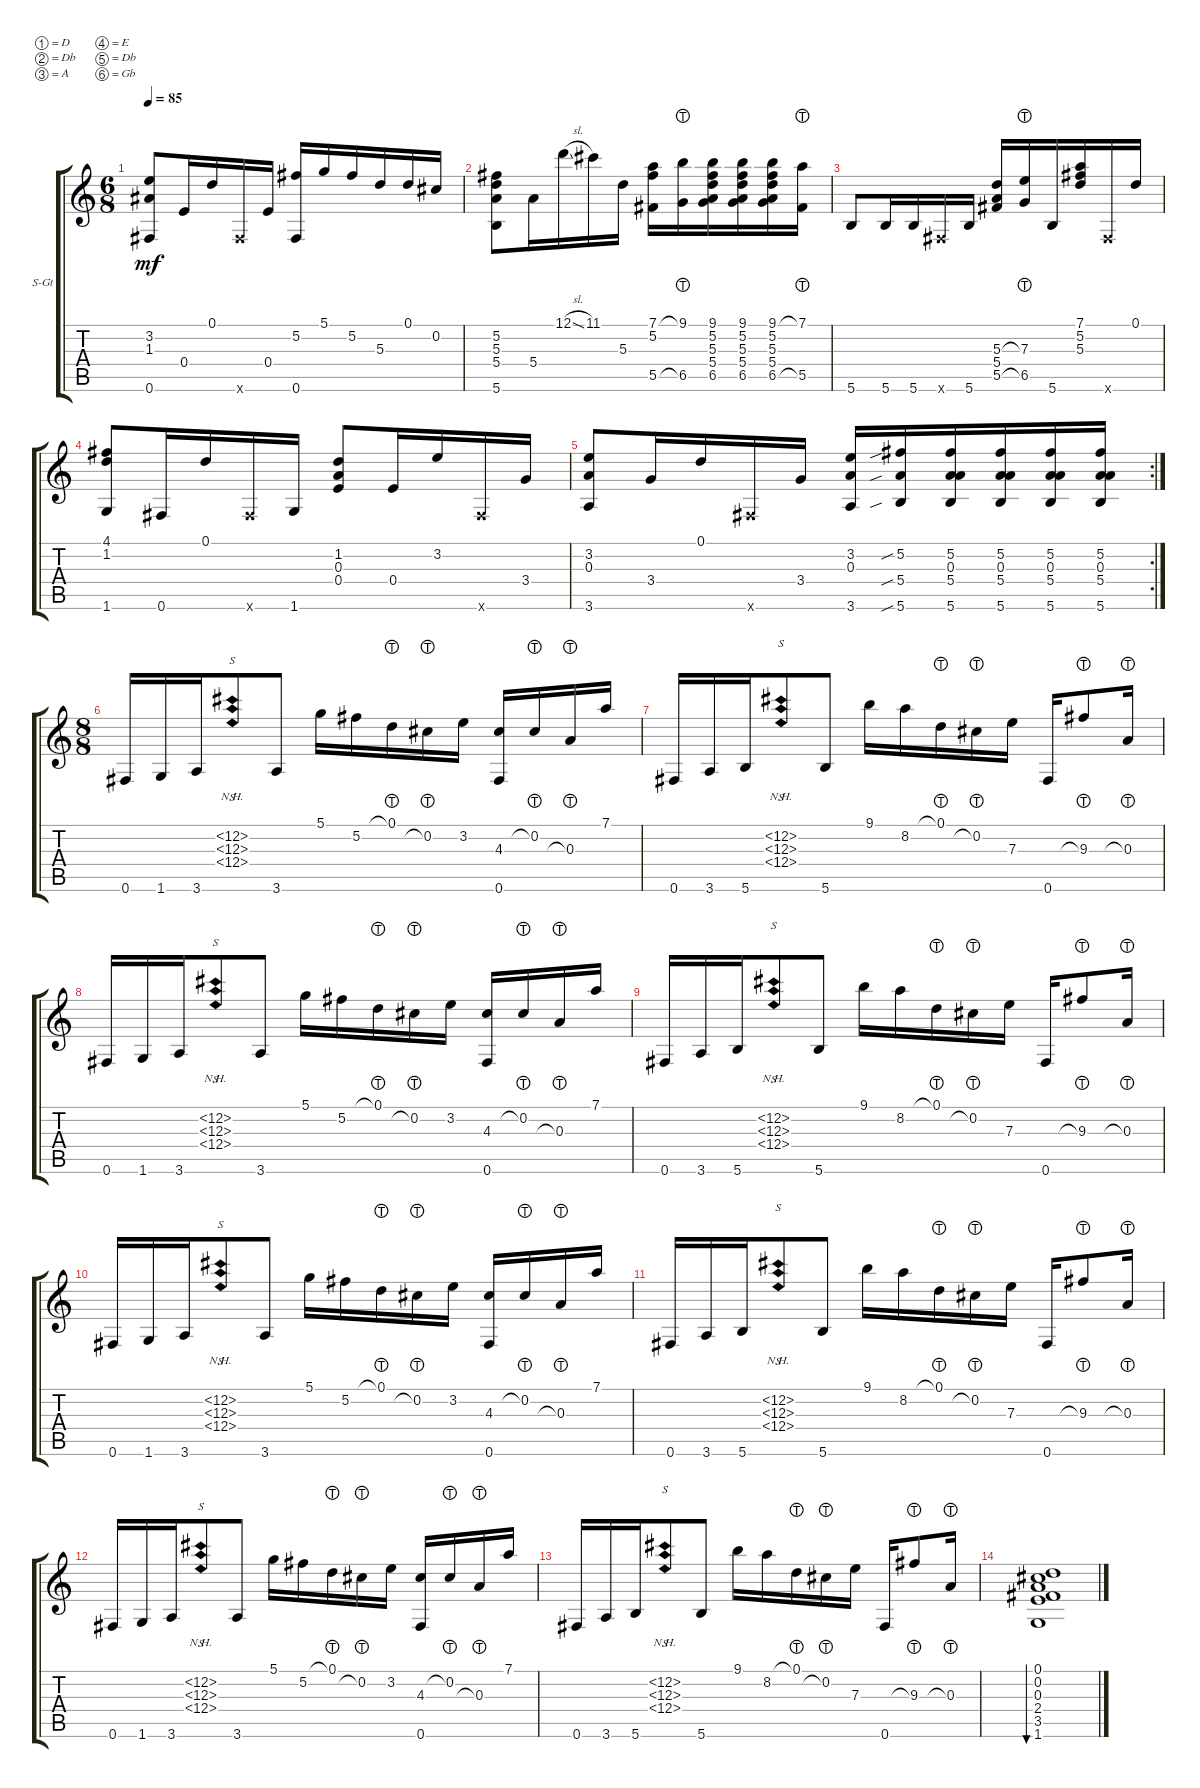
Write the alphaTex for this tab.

\defaultSystemsLayout 4
\bracketExtendMode groupsimilarinstruments
\firstSystemTrackNameOrientation horizontal
\otherSystemsTrackNameOrientation horizontal
\track ("Steel Guitar" "S-Gt") {instrument acousticguitarsteel}
\staff {score tabs}
\tuning (D4 Db4 A3 E3 Db3 Gb2)
\ts (6 8)
\tempo 85
\clef g2
\ks c
(0.6 1.3 3.2).8{dy mf} 0.4.16 0.1.16 0.6{x}.16 0.4.16 (0.6 5.2).16 5.1.16 5.2.16 5.3.16 0.1.16 0.2.16 |
(5.6 5.4 5.3 5.2).8 5.4.16 12.1{sl}.16 11.1.16 5.3.16 (7.1 5.2 5.5).16 (6.5{lht} 9.1{lht}).16 (6.5 5.4 5.3 5.2 9.1).16 (9.1 5.2 5.3 5.4 6.5).16 (6.5 5.4 5.3 5.2 9.1).16 (5.5{lht} 7.1{lht}).16 |
5.6.8 5.6.16 5.6.16 0.6{x}.16 5.6.16 (5.5 5.4 5.3).16 (7.3{lht} 6.5{lht}).16 5.6.16 (5.3 5.2 7.1).16 0.6{x}.16 0.1.16 |
(1.6 1.2 4.1).8 0.6.16 0.1.16 0.6{x}.16 1.6.16 (0.4 0.3 1.2).8 0.4.16 3.2.16 0.6{x}.16 3.4.16 |
\rc 2
(3.6 0.3 3.2).8 3.4.16 0.1.16 0.6{x}.16 3.4.16 (3.6 0.3 3.2).16 (5.2{sib} 5.4{sib} 5.6{sib}).16 (5.6 5.4 0.3 5.2).16 (5.2 0.3 5.4 5.6).16 (5.6 5.4 0.3 5.2).16 (5.2 0.3 5.4 5.6).16 |
\ts (8 8)
0.6.16 1.6.16 3.6.16 (12.4{nh} 12.3{nh} 12.2{nh}).8{s} 3.6.8 5.1.16 5.2.16 0.1{lht}.16 0.2{lht}.16 3.2.16 (4.3 0.6).16 0.2{lht}.16 0.3{lht}.16 7.1.16 |
0.6.16 3.6.16 5.6.16 (12.4{nh} 12.3{nh} 12.2{nh}).8{s} 5.6.8 9.1.16 8.2.16 0.1{lht}.16 0.2{lht}.16 7.3.16 0.6.16 9.3{lht}.8 0.3{lht}.16 |
0.6.16 1.6.16 3.6.16 (12.4{nh} 12.3{nh} 12.2{nh}).8{s} 3.6.8 5.1.16 5.2.16 0.1{lht}.16 0.2{lht}.16 3.2.16 (4.3 0.6).16 0.2{lht}.16 0.3{lht}.16 7.1.16 |
0.6.16 3.6.16 5.6.16 (12.4{nh} 12.3{nh} 12.2{nh}).8{s} 5.6.8 9.1.16 8.2.16 0.1{lht}.16 0.2{lht}.16 7.3.16 0.6.16 9.3{lht}.8 0.3{lht}.16 |
0.6.16 1.6.16 3.6.16 (12.4{nh} 12.3{nh} 12.2{nh}).8{s} 3.6.8 5.1.16 5.2.16 0.1{lht}.16 0.2{lht}.16 3.2.16 (4.3 0.6).16 0.2{lht}.16 0.3{lht}.16 7.1.16 |
0.6.16 3.6.16 5.6.16 (12.4{nh} 12.3{nh} 12.2{nh}).8{s} 5.6.8 9.1.16 8.2.16 0.1{lht}.16 0.2{lht}.16 7.3.16 0.6.16 9.3{lht}.8 0.3{lht}.16 |
0.6.16 1.6.16 3.6.16 (12.4{nh} 12.3{nh} 12.2{nh}).8{s} 3.6.8 5.1.16 5.2.16 0.1{lht}.16 0.2{lht}.16 3.2.16 (4.3 0.6).16 0.2{lht}.16 0.3{lht}.16 7.1.16 |
0.6.16 3.6.16 5.6.16 (12.4{nh} 12.3{nh} 12.2{nh}).8{s} 5.6.8 9.1.16 8.2.16 0.1{lht}.16 0.2{lht}.16 7.3.16 0.6.16 9.3{lht}.8 0.3{lht}.16 |
(1.6 3.5 2.4 0.3 0.2 0.1).1{bu 479}
